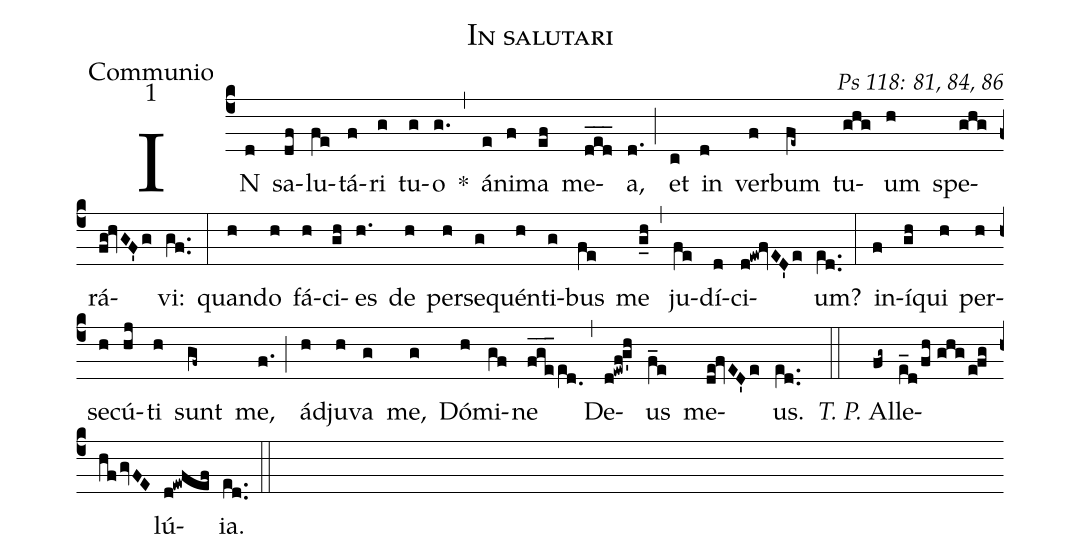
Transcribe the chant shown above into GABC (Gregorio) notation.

name: In salutari;
office-part: Communio;
mode: 1;
commentary: Ps 118: 81, 84, 86;
%%
(c4) IN(d) sa(df)lu(fe)tá(f)ri(g) tu(g)o(g.) *(,) á(e)ni(f)ma(ef) me(d_e_d_)a,(d.) (;) et(c) in(d) ver(f)bum(fe~) tu(ghg)um(h) spe(ghg)rá(fg!hvGF'g)vi:(gf..) (:)
quan(h)do(h) fá(h)ci(gh)es(h.) de(h) per(h)se(g)quén(h)ti(g)bus(fe) me(g_h) (,) ju(fe)dí(d)ci(d!ew!fvED'e)um?(e[ll:1]d..) (:)
in(f)í(gh)qui(h) per(h)se(h)cú(hj)ti(h) sunt(gf~) me,(f.) (;) ád(h)ju(h)va(g) me,(g) Dó(h)mi(gf)ne(f_g_e_e[ll:1]d.0) (,) De(d!ewf!g'h)us(f_e) me(de!fvED'e)us.(e[ll:1]d..) (::)
<i>T. P.</i> Al(fg~)le(e_d/fh//ghg/e!fg/hf/gvFE)lú(d!ewfef)ia.(ed..) (::)
